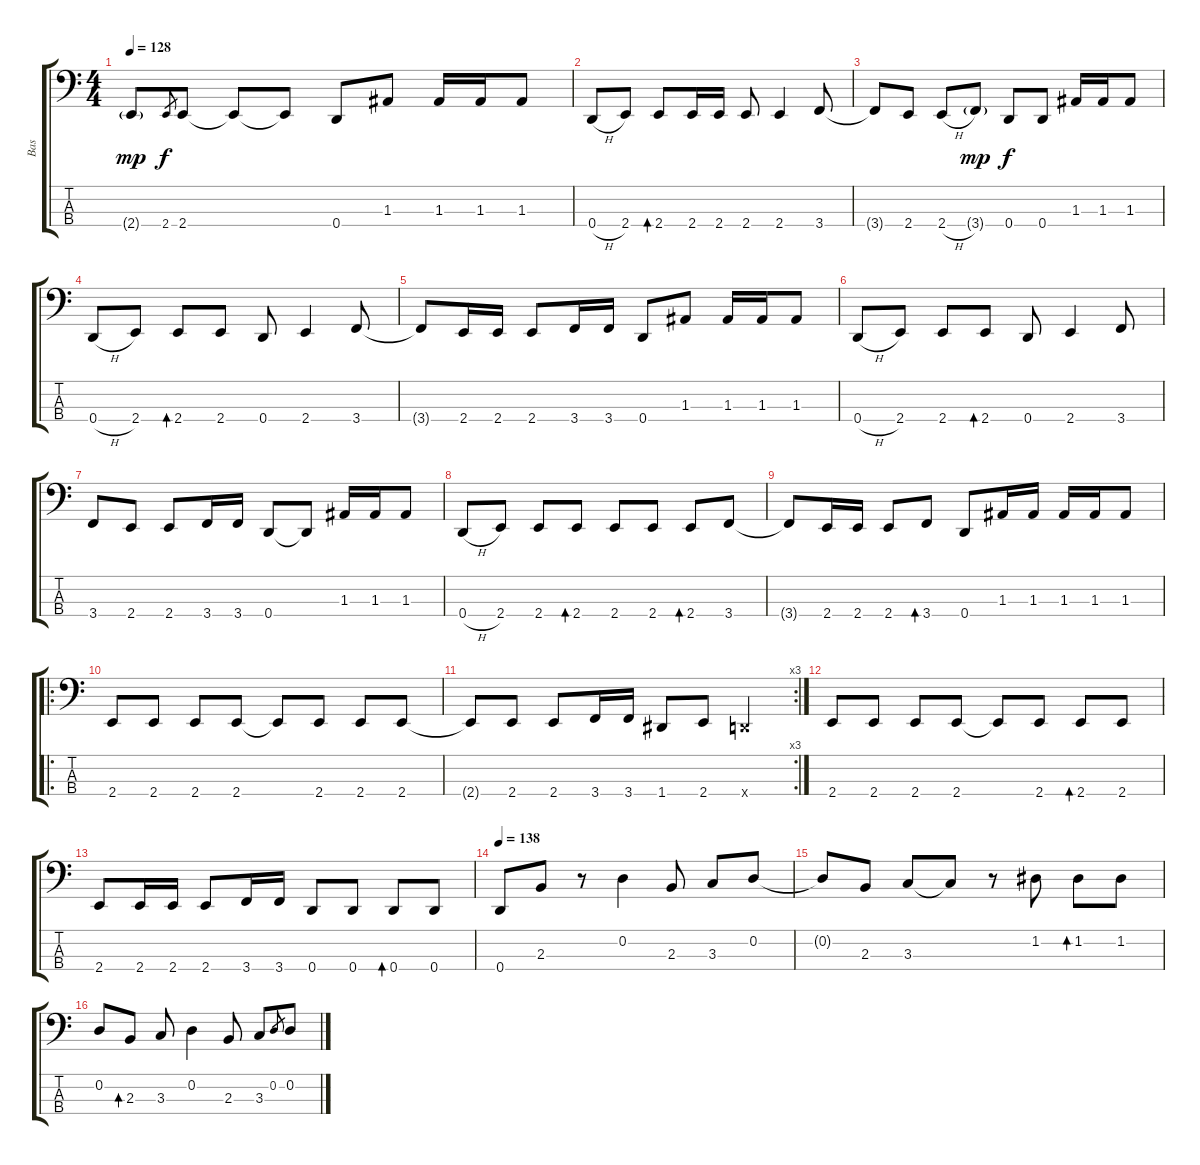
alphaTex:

\track ("Bas" "Bas") {instrument electricbasspick}
\staff {score tabs}
\tuning (G2 D2 A1 D1) {hide}
\ts (4 4)
\tempo 128
\clef f4
\ks c
2.4{g}.8{dy mp} 2.4.8{gr dy f} 2.4.8 2.4{t}.8 2.4{t}.8 0.4.8 1.3.8 1.3.16 1.3.16 1.3.8 |
0.4{h}.8 2.4.8 2.4.8{bd 240} 2.4.16 2.4.16 2.4.8 2.4.4 3.4.8 |
3.4{t}.8 2.4.8 2.4{h}.8 3.4{g}.8{dy mp} 0.4.8{dy f} 0.4.8 1.3.16 1.3.16 1.3.8 |
0.4{h}.8 2.4.8 2.4.8{bd 240} 2.4.8 0.4.8 2.4.4 3.4.8 |
3.4{t}.8 2.4.16 2.4.16 2.4.8 3.4.16 3.4.16 0.4.8 1.3.8 1.3.16 1.3.16 1.3.8 |
0.4{h}.8 2.4.8 2.4.8 2.4.8{bd 240} 0.4.8 2.4.4 3.4.8 |
3.4.8 2.4.8 2.4.8 3.4.16 3.4.16 0.4.8 0.4{t}.8 1.3.16 1.3.16 1.3.8 |
0.4{h}.8 2.4.8 2.4.8 2.4.8{bd 240} 2.4.8 2.4.8 2.4.8{bd 240} 3.4.8 |
3.4{t}.8 2.4.16 2.4.16 2.4.8 3.4.8{bd 240} 0.4.8 1.3.16 1.3.16 1.3.16 1.3.16 1.3.8 |
\ro
2.4.8 2.4.8 2.4.8 2.4.8 2.4{t}.8 2.4.8 2.4.8 2.4.8 |
\rc 3
2.4{t}.8 2.4.8 2.4.8 3.4.16 3.4.16 1.4.8 2.4.8 0.4{x}.4 |
2.4.8 2.4.8 2.4.8 2.4.8 2.4{t}.8 2.4.8 2.4.8{bd 240} 2.4.8 |
2.4.8 2.4.16 2.4.16 2.4.8 3.4.16 3.4.16 0.4.8 0.4.8 0.4.8{bd 240} 0.4.8 |
\tempo 138
0.4.8 2.3.8 r.8 0.2.4 2.3.8 3.3.8 0.2.8 |
0.2{t}.8 2.3.8 3.3.8 3.3{t}.8 r.8 1.2.8 1.2.8{bd 240} 1.2.8 |
0.2.8 2.3.8{bd 240} 3.3.8 0.2.4 2.3.8 3.3.8 0.2.8{gr} 0.2.8
